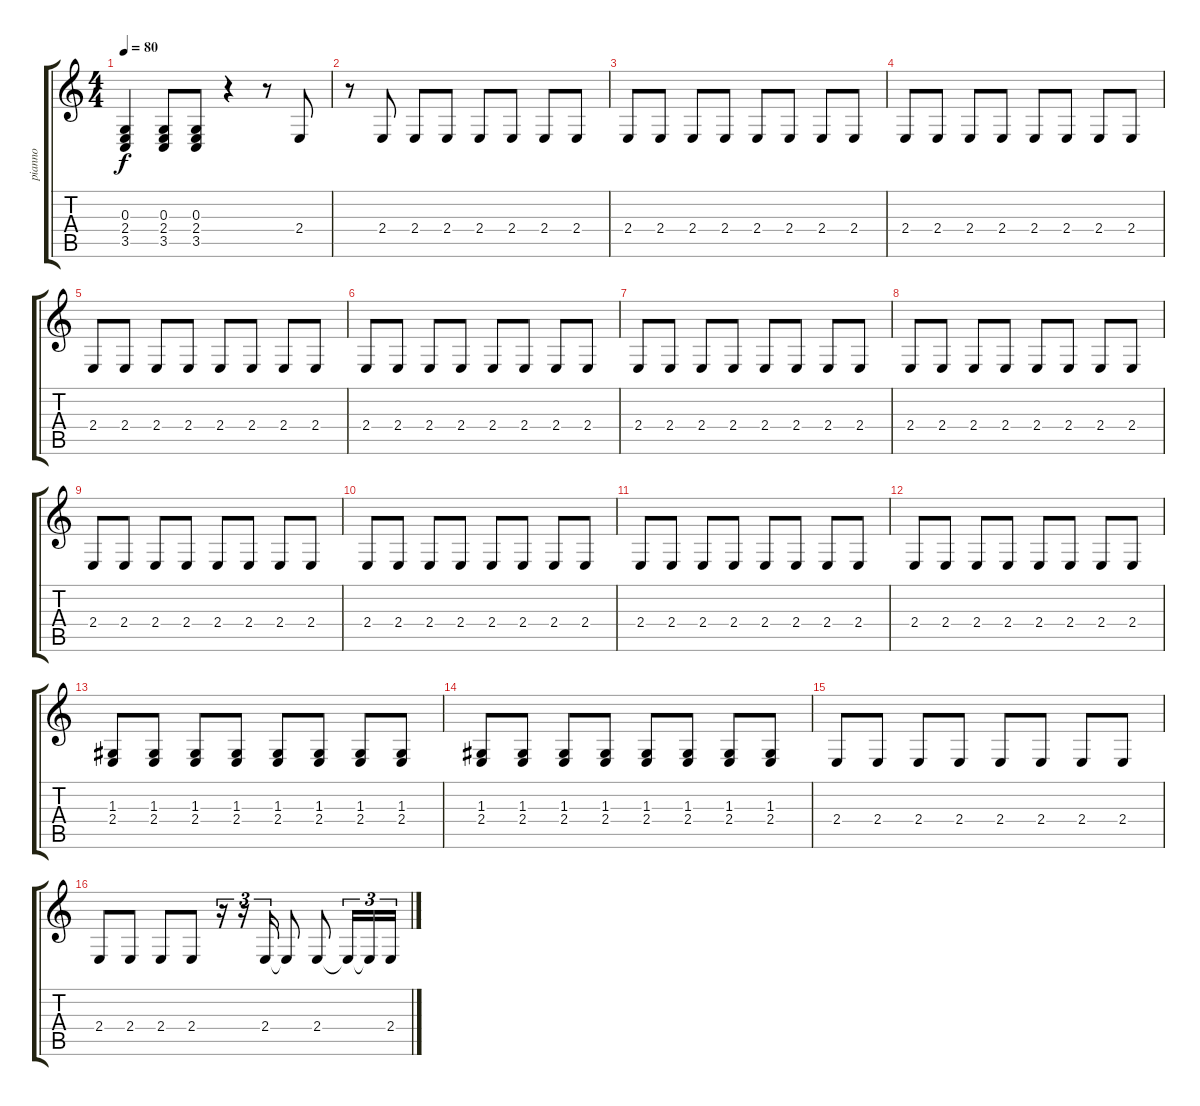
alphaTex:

\track ("pianno" "pianno") {instrument acousticgrandpiano}
\staff {score tabs}
\tuning (E4 B3 G3 D3 A2 E2) {hide}
\ts (4 4)
\tempo 80
\clef g2
\ks c
(0.3 2.4 3.5).4{dy f} (0.3 2.4 3.5).8 (0.3 2.4 3.5).8 r.4 r.8 2.4.8 |
r.8 2.4.8 2.4.8 2.4.8 2.4.8 2.4.8 2.4.8 2.4.8 |
2.4.8 2.4.8 2.4.8 2.4.8 2.4.8 2.4.8 2.4.8 2.4.8 |
2.4.8 2.4.8 2.4.8 2.4.8 2.4.8 2.4.8 2.4.8 2.4.8 |
2.4.8 2.4.8 2.4.8 2.4.8 2.4.8 2.4.8 2.4.8 2.4.8 |
2.4.8 2.4.8 2.4.8 2.4.8 2.4.8 2.4.8 2.4.8 2.4.8 |
2.4.8 2.4.8 2.4.8 2.4.8 2.4.8 2.4.8 2.4.8 2.4.8 |
2.4.8 2.4.8 2.4.8 2.4.8 2.4.8 2.4.8 2.4.8 2.4.8 |
2.4.8 2.4.8 2.4.8 2.4.8 2.4.8 2.4.8 2.4.8 2.4.8 |
2.4.8 2.4.8 2.4.8 2.4.8 2.4.8 2.4.8 2.4.8 2.4.8 |
2.4.8 2.4.8 2.4.8 2.4.8 2.4.8 2.4.8 2.4.8 2.4.8 |
2.4.8 2.4.8 2.4.8 2.4.8 2.4.8 2.4.8 2.4.8 2.4.8 |
(1.3 2.4).8 (1.3 2.4).8 (1.3 2.4).8 (1.3 2.4).8 (1.3 2.4).8 (1.3 2.4).8 (1.3 2.4).8 (1.3 2.4).8 |
(1.3 2.4).8 (1.3 2.4).8 (1.3 2.4).8 (1.3 2.4).8 (1.3 2.4).8 (1.3 2.4).8 (1.3 2.4).8 (1.3 2.4).8 |
2.4.8 2.4.8 2.4.8 2.4.8 2.4.8 2.4.8 2.4.8 2.4.8 |
2.4.8 2.4.8 2.4.8 2.4.8 r.16{tu (3 2)} r.16{tu (3 2)} 2.4.16{tu (3 2)} 2.4{t}.8 2.4.8 2.4{t}.16{tu (3 2)} 2.4{t}.16{tu (3 2)} 2.4.16{tu (3 2)}
